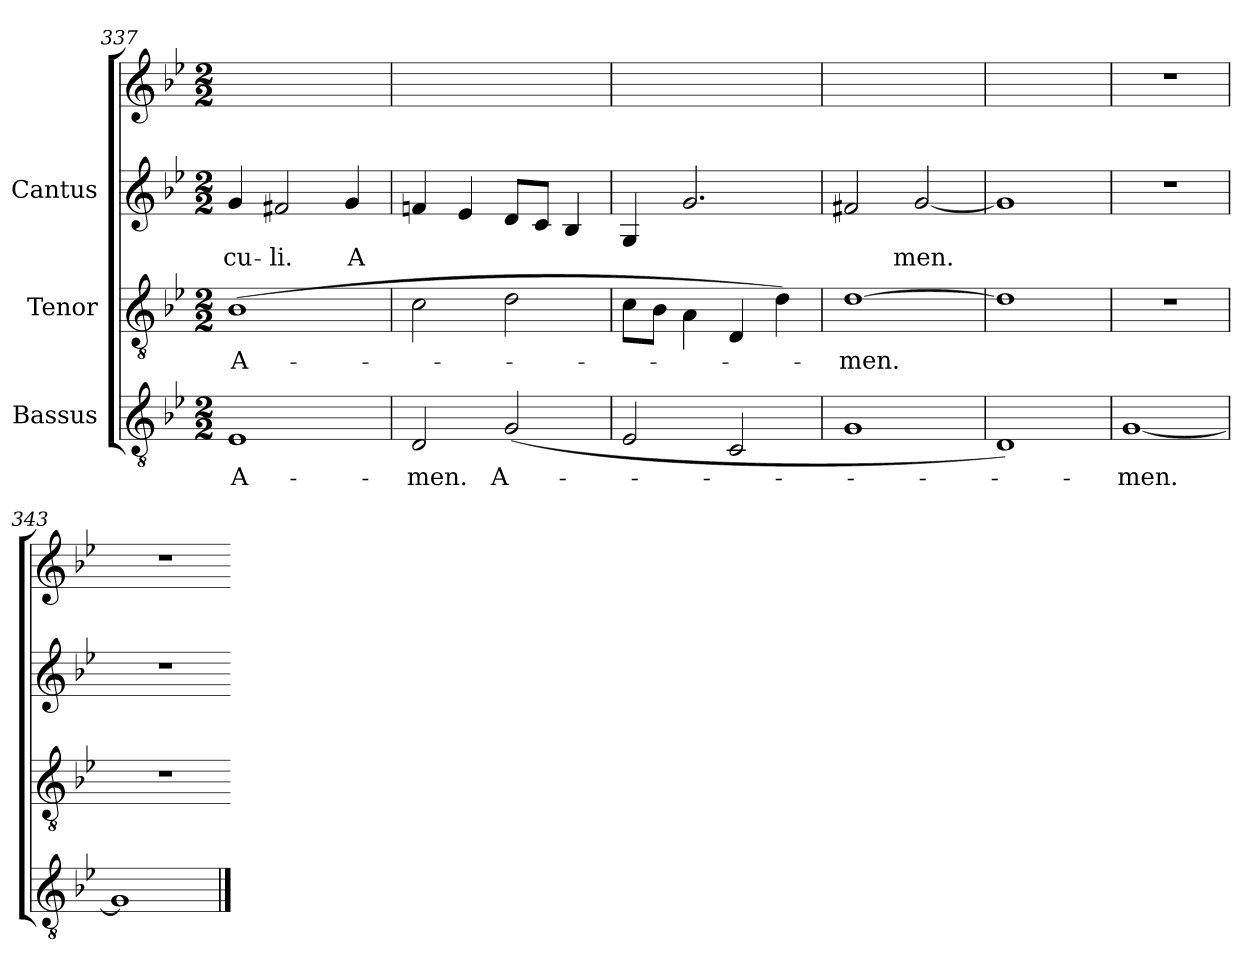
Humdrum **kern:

**kern	**text	**kern	**text	**kern	**text	**kern
*part3	*part3	*part2	*part2	*part1	*part1	*part1
*staff4	*staff4	*staff3	*staff3	*staff2	*staff2	*staff1
*I"Bassus	*	*I"Tenor	*	*I"Cantus	*	*
*clefGv2	*	*clefGv2	*	*clefG2	*	*clefG2
*k[b-e-]	*	*k[b-e-]	*	*k[b-e-]	*	*k[b-e-]
*B-:	*	*B-:	*	*B-:	*	*B-:
*M2/2	*	*M2/2	*	*M2/2	*	*M2/2
=337	=337	=337	=337	=337	=337	=337
!	!LO:LY:b:cj	!	!LO:LY:b:cj	!	!LO:LY:b:cj	!
1E-	A-	(>1B-	A-	4g/	-cu-	1ryy
!	!	!	!	!	!LO:LY:b:cj	!
.	.	.	.	2f#X/	-li.	.
!	!	!	!	!	!LO:LY:b:cj	!
.	.	.	.	4g/	A-	.
!!LO:LB:g=z
=338	=338	=338	=338	=338	=338	=338
!	!LO:LY:b:cj	!	!	!	!	!
2D/	-men.	2c\	.	4fn/	.	1ryy
.	.	.	.	4e-/	.	.
!	!LO:LY:b:cj	!	!	!	!	!
(<2G/	A-	2d\	.	8d/L	.	.
.	.	.	.	8c/J	.	.
.	.	.	.	4B-/	.	.
=339	=339	=339	=339	=339	=339	=339
2E-/	.	8c\L	.	4G/	.	1ryy
.	.	8B-\J	.	.	.	.
.	.	4A\	.	2.g/	.	.
2C/	.	4D/	.	.	.	.
.	.	4d\)	.	.	.	.
=340	=340	=340	=340	=340	=340	=340
!	!	!	!LO:LY:b:cj	!	!LO:LY:b:cj	!
1G	.	[>1d	-men.	2f#X/	-	1ryy
!	!	!	!	!	!LO:LY:b:cj	!
.	.	.	.	[<2g/	men.	.
=341	=341	=341	=341	=341	=341	=341
1D)	.	1d]	.	1g]	.	1ryy
=342	=342	=342	=342	=342	=342	=342
!	!LO:LY:b:cj	!	!	!	!	!
[<1G	-men.	1r	.	1r	.	1r
=343	=343	=343	=343	=343	=343	=343
1G]	.	1r	.	1r	.	1r
==	==	=	==	==	==	==
*-	*-	*-	*-	*-	*-	*-
